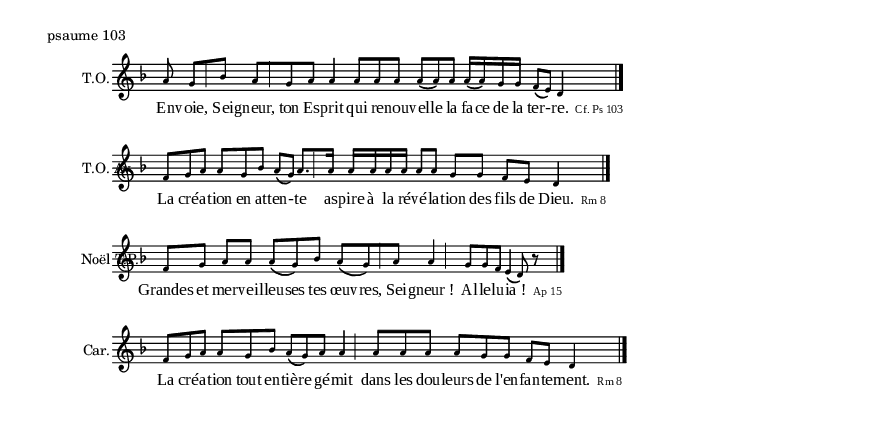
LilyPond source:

\version "2.10.0"
 \include "definitions.ly"
 \markup {psaume 103 }


\relative a' { 
	\new Staff {
		\cadenzaOn
		\key f \major
		\set Staff.instrumentName = \markup{ \center-align { T.O. } }
		
		a8 g[ \cesure\pespace  bes] \times 2/3 { a[
		\cesure\pespace  g a] } a4 \times 2/3 {a8[ a a]} \times 2/3 { a[\( a\) a] } a16[\( a\) g g] f8[\( e\)] d4 

		
		
		\endBar
	}

	\addlyrics {
		En -- voie, Sei -- gneur, ton Es -- prit qui re -- nou -- vel -- le la fa -- ce de la ter -- - -- re.
 		\markup { \citation #"Cf. Ps 103" } }
	
	
}

\relative a' { 
	\new Staff {
		\cadenzaOn
		\key f \major
		\set Staff.instrumentName = \markup{ \center-align { T.O. Av. } }
		
		\times 2/3 {f8[ g a]} \times 2/3 { a[ g bes] } a[\( g\)] a8.[
		\cesure  \pespace a16] a[ a a a] a8[ a] g[ g] f[ e] d4

		
		
		\endBar
	}

	\addlyrics {
		La cré -- a -- tion en at -- ten -- - -- te as -- pire à  la ré -- vé -- la -- tion des fils de Dieu.
 		\markup { \citation #"Rm 8" } }
	
	
}

\relative a' { 
	\new Staff {
		\cadenzaOn
		\key f \major
		\set Staff.instrumentName = \markup{ \center-align { Noël T.P. } }
		
		f8[ g] a[ a] \times 2/3 { a[\( g\) bes] } \times 2/3 { a[\( g\) \cesure \pespace a] } a4
		\cesure\pespace  \times 2/3 { g8[ g  f] } e4\( d8\) r

		
		
		\endBar
	}

	\addlyrics {
		Grandes et mer -- vei -- lleu -- ses tes œu -- vres, Sei -- "gneur !" " Al" -- le -- lu -- "ia !" _
 		\markup { \citation #"Ap 15" } }
	
	
}

\relative a' { 
	\new Staff {
		\cadenzaOn
		\key f \major
		\set Staff.instrumentName = \markup{ \center-align { Car. } }
		
		\times 2/3 {f8[ g a]} \times 2/3 { a[ g bes] } \times 2/3 { a[\( g\) a] } a4 
		\cesure \pespace \times 2/3 {a8[ a a]} \times 2/3 { a[ g  g] } f[ e] d4

		
		
		\endBar
	}

	\addlyrics {
		La cré -- a -- tion tout en -- tiè -- re gé -- mit dans les dou -- leurs de l'en -- fan -- te -- ment.
 		\markup { \citation #"Rm 8" } }
	
	
}

